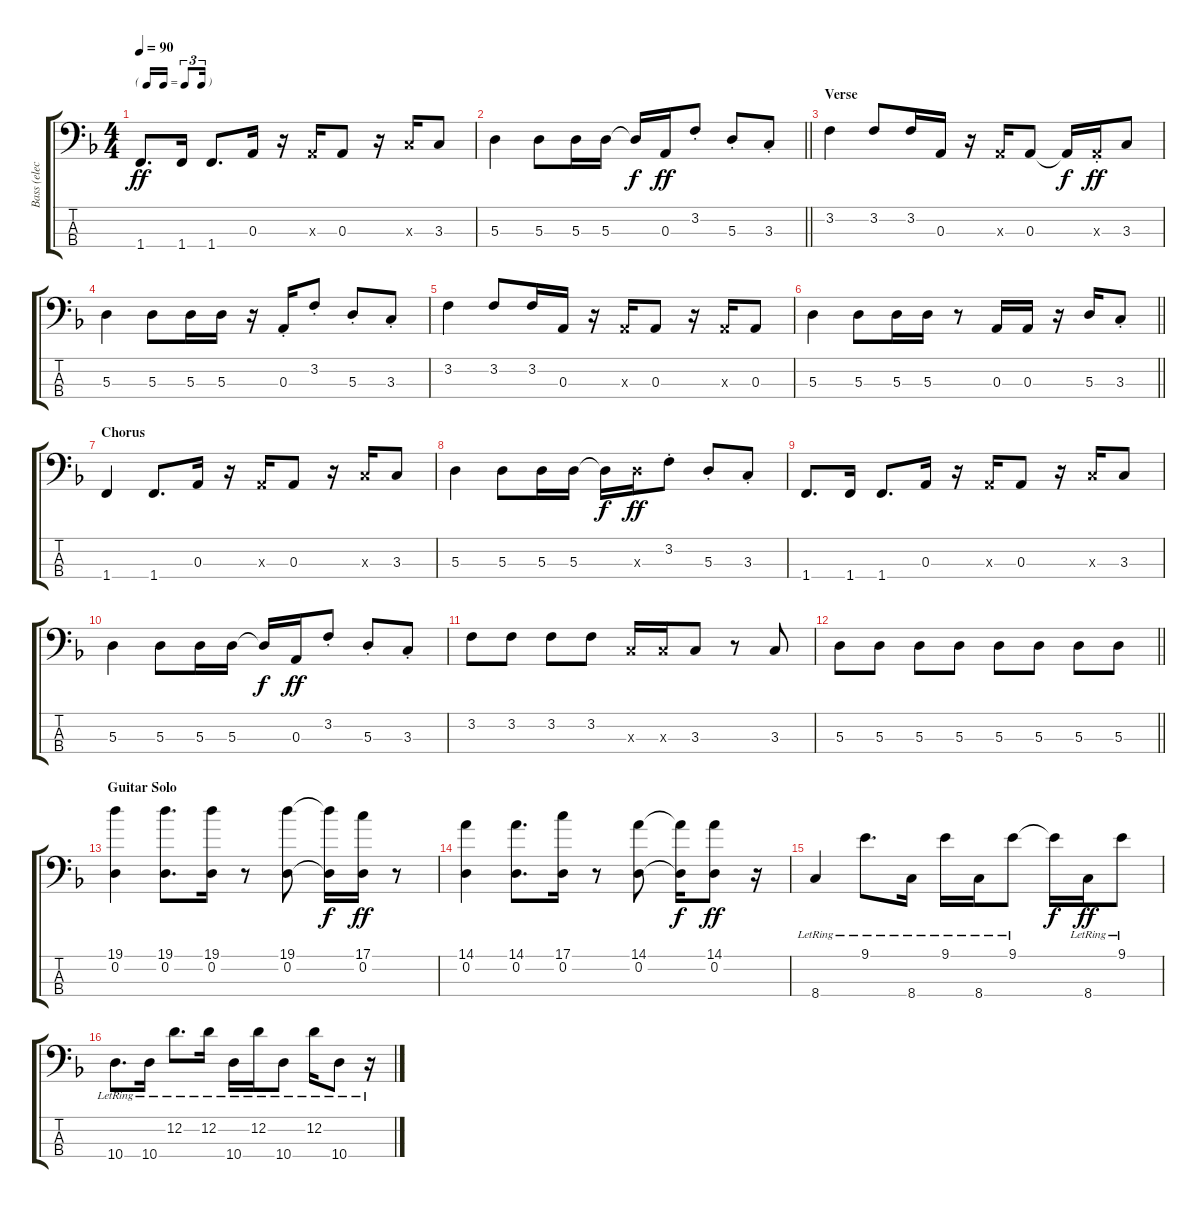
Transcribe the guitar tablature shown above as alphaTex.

\track ("Bass (elec.)" "Bass (elec") {instrument electricbassfinger}
\staff {score tabs}
\tuning (G2 D2 A1 E1) {hide}
\ts (4 4)
\tf triplet16th
\tempo 90
\clef f4
\ks f
1.4.8{d dy ff} 1.4.16 1.4.8{d} 0.3.16 r.16 0.3{x}.16 0.3.8 r.16 3.3{x}.16 3.3.8 |
\barLineRight lightlight
5.3.4 5.3.8 5.3.16 5.3.16 5.3{t}.16{dy f} 0.3.16{dy ff} 3.2{st}.8 5.3{st}.8 3.3{st}.8 |
\section ("" "Verse")
3.2.4 3.2.8 3.2.16 0.3.16 r.16 0.3{x}.16 0.3.8 0.3{t}.16{dy f} 0.3{st x}.16{dy ff} 3.3.8 |
5.3.4 5.3.8 5.3.16 5.3.16 r.16 0.3{st}.16 3.2{st}.8 5.3{st}.8 3.3{st}.8 |
3.2.4 3.2.8 3.2.16 0.3.16 r.16 0.3{x}.16 0.3.8 r.16 0.3{x}.16 0.3.8 |
\barLineRight lightlight
5.3.4 5.3.8 5.3.16 5.3.16 r.8 0.3.16 0.3.16 r.16 5.3.16 3.3{st}.8 |
\section ("" "Chorus")
1.4.4 1.4.8{d} 0.3.16 r.16 0.3{x}.16 0.3.8 r.16 3.3{x}.16 3.3.8 |
5.3.4 5.3.8 5.3.16 5.3.16 5.3{t}.16{dy f} 5.3{x}.16{dy ff} 3.2{st}.8 5.3{st}.8 3.3{st}.8 |
1.4.8{d} 1.4.16 1.4.8{d} 0.3.16 r.16 0.3{x}.16 0.3.8 r.16 3.3{x}.16 3.3.8 |
5.3.4 5.3.8 5.3.16 5.3.16 5.3{t}.16{dy f} 0.3.16{dy ff} 3.2{st}.8 5.3{st}.8 3.3{st}.8 |
3.2.8 3.2.8 3.2.8 3.2.8 3.3{x}.16 3.3{x}.16 3.3.8 r.8 3.3.8 |
\barLineRight lightlight
5.3.8 5.3.8 5.3.8 5.3.8 5.3.8 5.3.8 5.3.8 5.3.8 |
\section ("" "Guitar Solo")
(19.1 0.2).4 (19.1 0.2).8{d} (19.1 0.2).16 r.8 (19.1 0.2).8 (19.1{t} 0.2{t}).16{dy f} (17.1 0.2).16{dy ff} r.8 |
(14.1 0.2).4 (14.1 0.2).8{d} (17.1 0.2).16 r.8 (14.1 0.2).8 (14.1{t} 0.2{t}).16{dy f} (14.1 0.2).8{dy ff} r.16 |
8.4{lr}.4 9.1{lr}.8{d} 8.4{lr}.16 9.1{lr}.16 8.4{lr}.16 9.1{lr}.8 9.1{t}.16{dy f} 8.4{lr}.16{dy ff} 9.1{lr}.8 |
10.4{lr}.8{d} 10.4{lr}.16 12.2{lr}.8{d} 12.2{lr}.16 10.4{lr}.16 12.2{lr}.16 10.4{lr}.8 12.2{lr}.16 10.4{lr}.8 r.16
